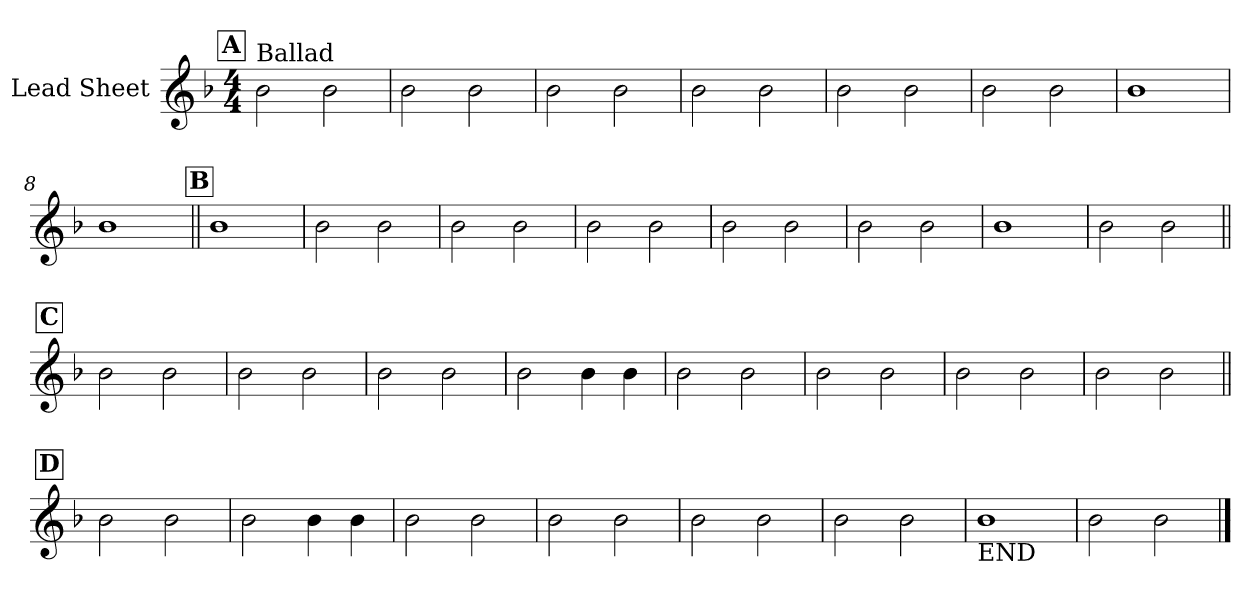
**kern
*part1
*staff1
*I"Lead Sheet
*clefG2
*k[b-]
*F:
*M4/4
!!LO:REH:place=s1:a:fs=14:t=A
=1
!LO:TX:a:t=Ballad
2b-\
2b-\
=2
2b-\
2b-\
=3
2b-\
2b-\
=4
2b-\
2b-\
!!LO:LB:g=z
=5
2b-\
2b-\
=6
2b-\
2b-\
=7
1b-
=8
1b-
!!LO:LB:g=z
!!LO:REH:place=s1:a:fs=14:t=B
=9||
1b-
=10
2b-\
2b-\
=11
2b-\
2b-\
=12
2b-\
2b-\
!!LO:LB:g=z
=13
2b-\
2b-\
=14
2b-\
2b-\
=15
1b-
=16
2b-\
2b-\
!!LO:LB:g=z
!!LO:REH:place=s1:a:fs=14:t=C
=17||
2b-\
2b-\
=18
2b-\
2b-\
=19
2b-\
2b-\
=20
2b-\
4b-\
4b-\
!!LO:LB:g=z
=21
2b-\
2b-\
=22
2b-\
2b-\
=23
2b-\
2b-\
=24
2b-\
2b-\
!!LO:LB:g=z
!!LO:REH:place=s1:a:fs=14:t=D
=25||
2b-\
2b-\
=26
2b-\
4b-\
4b-\
=27
2b-\
2b-\
=28
2b-\
2b-\
!!LO:LB:g=z
=29
2b-\
2b-\
=30
2b-\
2b-\
=31
!LO:TX:b:t=END
1b-
=32
2b-\
2b-\
==
*-
